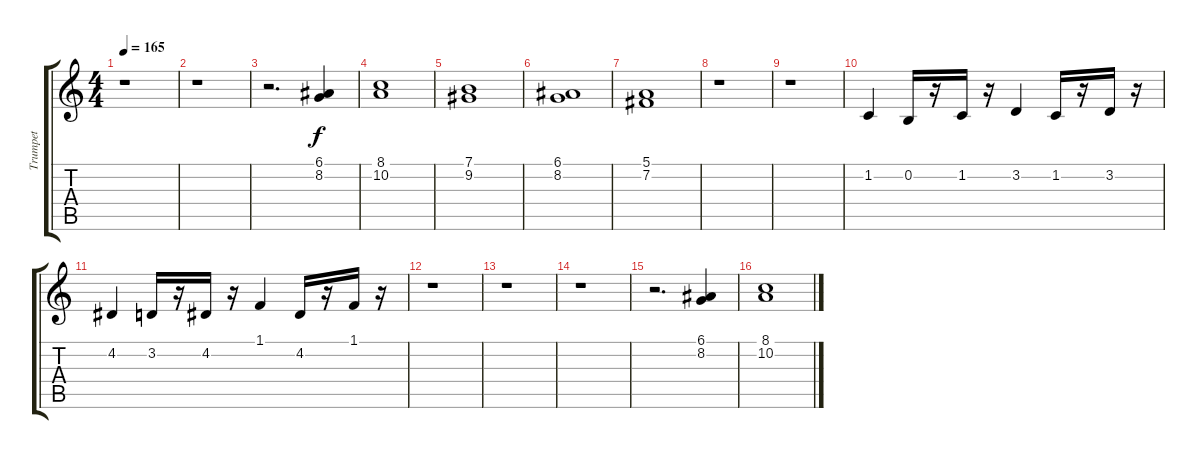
\track ("Trumpet" "Trumpet") {instrument trumpet}
\staff {score tabs}
\tuning (E4 B3 G3 D3 A2 E2) {hide}
\ts (4 4)
\tempo 165
\clef g2
\ks c
r.1{dy f} |
r.1 |
r.2{d} (6.1 8.2).4 |
(8.1 10.2).1 |
(7.1 9.2).1 |
(6.1 8.2).1 |
(5.1 7.2).1 |
r.1 |
r.1 |
1.2.4 0.2.16 r.16 1.2.16 r.16 3.2.4 1.2.16 r.16 3.2.16 r.16 |
4.2.4 3.2.16 r.16 4.2.16 r.16 1.1.4 4.2.16 r.16 1.1.16 r.16 |
r.1 |
r.1 |
r.1 |
r.2{d} (6.1 8.2).4 |
(8.1 10.2).1
